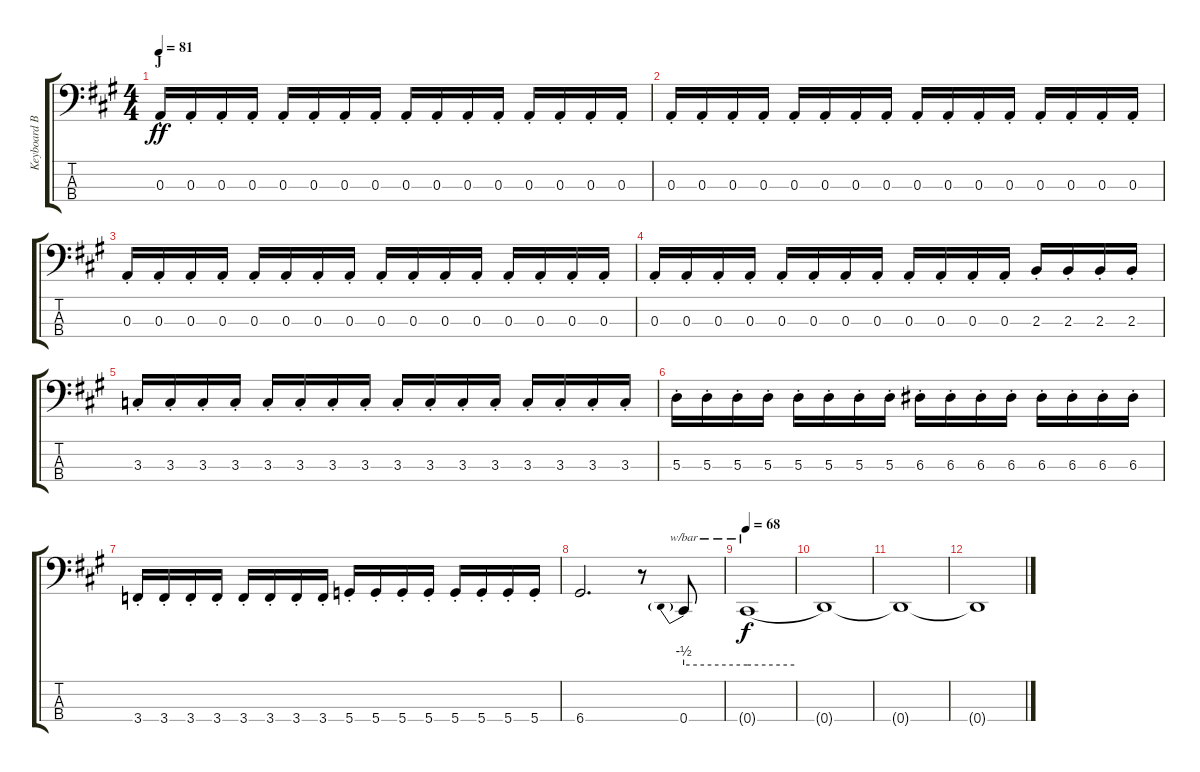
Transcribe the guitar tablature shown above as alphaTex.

\track ("Keyboard Bass" "Keyboard B") {instrument synthbass2}
\staff {score tabs}
\tuning (G2 D2 A1 D1) {hide}
\ts (4 4)
\section ("" "J")
\tempo 81
\clef f4
\ks f#minor
0.3{st}.16{dy ff} 0.3{st}.16 0.3{st}.16 0.3{st}.16 0.3{st}.16 0.3{st}.16 0.3{st}.16 0.3{st}.16 0.3{st}.16 0.3{st}.16 0.3{st}.16 0.3{st}.16 0.3{st}.16 0.3{st}.16 0.3{st}.16 0.3{st}.16 |
0.3{st}.16 0.3{st}.16 0.3{st}.16 0.3{st}.16 0.3{st}.16 0.3{st}.16 0.3{st}.16 0.3{st}.16 0.3{st}.16 0.3{st}.16 0.3{st}.16 0.3{st}.16 0.3{st}.16 0.3{st}.16 0.3{st}.16 0.3{st}.16 |
0.3{st}.16 0.3{st}.16 0.3{st}.16 0.3{st}.16 0.3{st}.16 0.3{st}.16 0.3{st}.16 0.3{st}.16 0.3{st}.16 0.3{st}.16 0.3{st}.16 0.3{st}.16 0.3{st}.16 0.3{st}.16 0.3{st}.16 0.3{st}.16 |
0.3{st}.16 0.3{st}.16 0.3{st}.16 0.3{st}.16 0.3{st}.16 0.3{st}.16 0.3{st}.16 0.3{st}.16 0.3{st}.16 0.3{st}.16 0.3{st}.16 0.3{st}.16 2.3{st}.16 2.3{st}.16 2.3{st}.16 2.3{st}.16 |
3.3{st}.16 3.3{st}.16 3.3{st}.16 3.3{st}.16 3.3{st}.16 3.3{st}.16 3.3{st}.16 3.3{st}.16 3.3{st}.16 3.3{st}.16 3.3{st}.16 3.3{st}.16 3.3{st}.16 3.3{st}.16 3.3{st}.16 3.3{st}.16 |
5.3{st}.16 5.3{st}.16 5.3{st}.16 5.3{st}.16 5.3{st}.16 5.3{st}.16 5.3{st}.16 5.3{st}.16 6.3{st}.16 6.3{st}.16 6.3{st}.16 6.3{st}.16 6.3{st}.16 6.3{st}.16 6.3{st}.16 6.3{st}.16 |
3.4{st}.16 3.4{st}.16 3.4{st}.16 3.4{st}.16 3.4{st}.16 3.4{st}.16 3.4{st}.16 3.4{st}.16 5.4{st}.16 5.4{st}.16 5.4{st}.16 5.4{st}.16 5.4{st}.16 5.4{st}.16 5.4{st}.16 5.4{st}.16 |
6.4.2{d} r.8 0.4.8{tbe (predive default 0 -2 60 -2)} |
\tempo 68
0.4{t}.1{tbe (hold default 0 -2 60 -2) dy f} |
0.4{t}.1 |
0.4{t}.1{volume 0} |
0.4{t}.1
